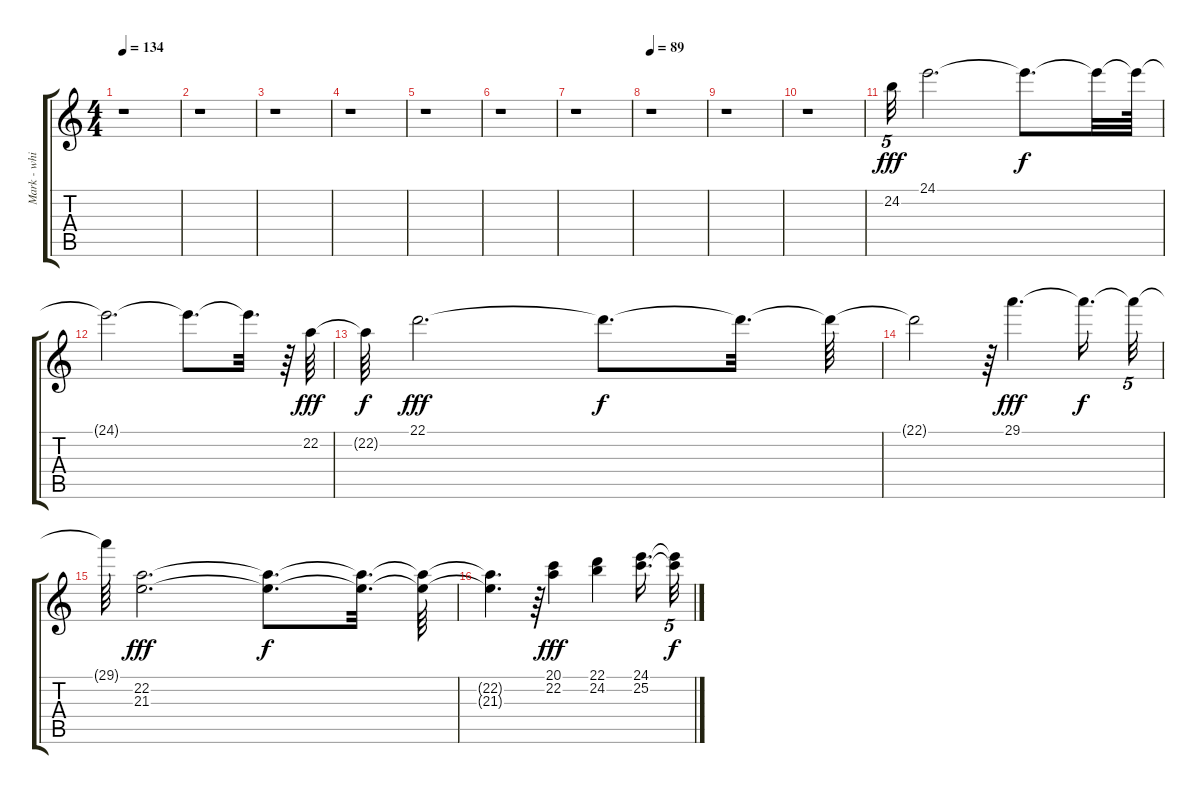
\track ("Mark - whistle" "Mark - whi") {instrument whistle}
\staff {score tabs}
\tuning (E4 B3 G3 D3 A2 E2) {hide}
\ts (4 4)
\tempo 134
\clef g2
\ks c
r.1{dy fff} |
r.1 |
r.1 |
r.1 |
r.1 |
r.1 |
r.1 |
\tempo 89
r.1 |
r.1 |
r.1 |
24.2.32{tu (5 4)} 24.1.2{d} 24.1{t}.8{d dy f} 24.1{t}.32 24.1{t}.64 |
24.1{t}.2{d} 24.1{t}.8{d} 24.1{t}.32{d} r.64 22.2.64{dy fff} |
22.2{t}.64{dy f} 22.1.2{d dy fff} 22.1{t}.8{d dy f} 22.1{t}.32{d} 22.1{t}.64 |
22.1{t}.2 r.64 29.1.4{d dy fff} 29.1{t}.16{d dy f} 29.1{t}.32{tu (5 4)} |
29.1{t}.64 (22.2 21.3).2{d dy fff} (22.2{t} 21.3{t}).8{d dy f} (22.2{t} 21.3{t}).32{d} (22.2{t} 21.3{t}).64 |
(22.2{t} 21.3{t}).4{d} r.64 (20.1 22.2).4{dy fff} (22.1 24.2).4 (24.1 25.2).16{d} (24.1{t} 25.2{t}).32{tu (5 4) dy f}
